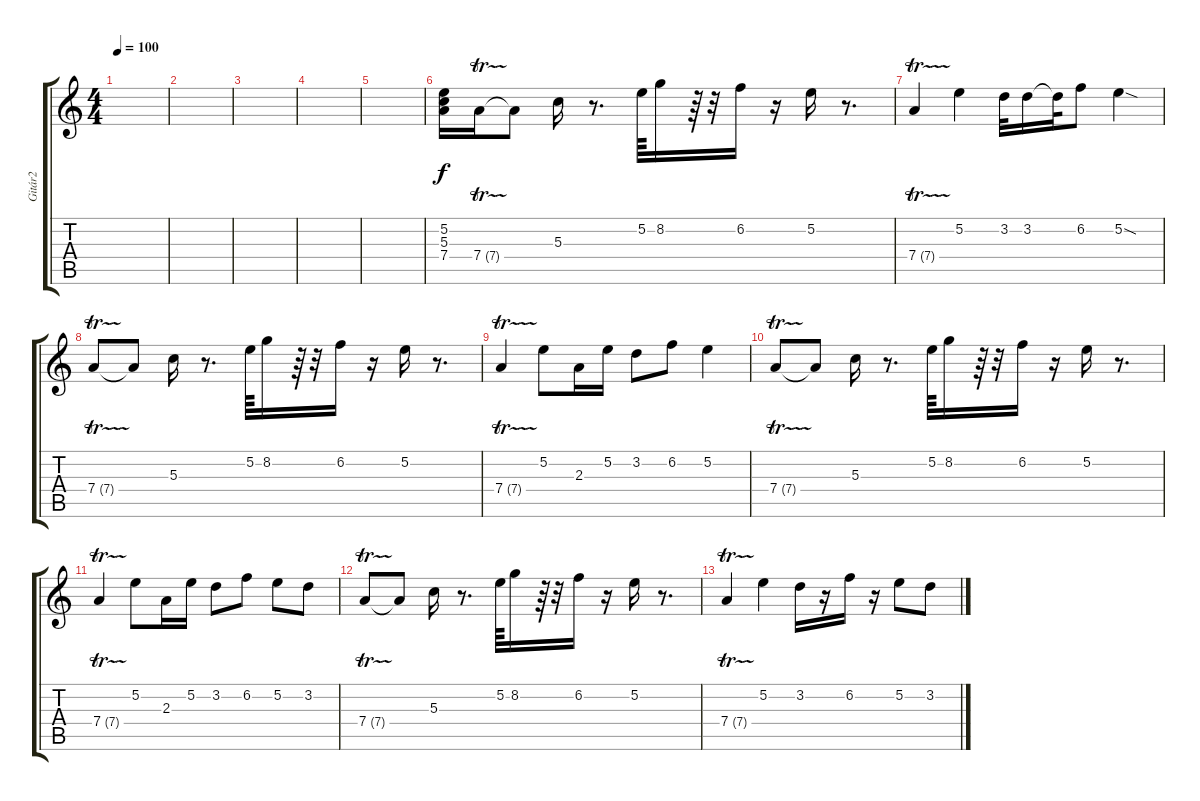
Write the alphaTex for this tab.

\track ("Gitár2" "Gitár2") {instrument distortionguitar}
\staff {score tabs}
\tuning (E4 B3 G3 D3 A2 E2) {hide}
\ts (4 4)
\tempo 100
\clef g2
\ks c
|
|
|
|
|
(5.2 5.3 7.4).16 7.4{tr (7 32)}.16 7.4{t}.8 5.3.16 r.8{d} 5.2.64 8.2.16 r.64 r.32 6.2.16 r.16 5.2.16 r.8{d} |
7.4{tr (7 32)}.4 5.2.4 3.2.32 3.2.16 3.2{t}.32 6.2.8 5.2{sod}.4 |
7.4{tr (7 32)}.8 7.4{t}.8 5.3.16 r.8{d} 5.2.64 8.2.16 r.64 r.32 6.2.16 r.16 5.2.16 r.8{d} |
7.4{tr (7 32)}.4 5.2.8 2.3.16 5.2.16 3.2.8 6.2.8 5.2.4 |
7.4{tr (7 32)}.8 7.4{t}.8 5.3.16 r.8{d} 5.2.64 8.2.16 r.64 r.32 6.2.16 r.16 5.2.16 r.8{d} |
7.4{tr (7 32)}.4 5.2.8 2.3.16 5.2.16 3.2.8 6.2.8 5.2.8 3.2.8 |
7.4{tr (7 32)}.8 7.4{t}.8 5.3.16 r.8{d} 5.2.64 8.2.16 r.64 r.32 6.2.16 r.16 5.2.16 r.8{d} |
7.4{tr (7 32)}.4 5.2.4 3.2.16 r.16 6.2.16 r.16 5.2.8 3.2.8
